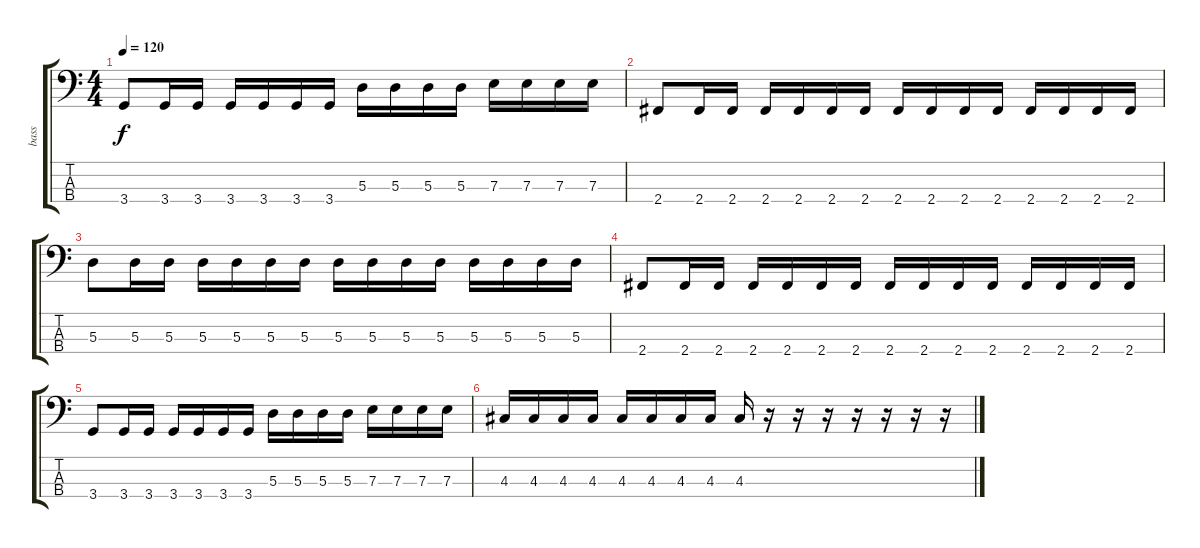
\track ("bass" "bass") {instrument electricbasspick}
\staff {score tabs}
\tuning (G2 D2 A1 E1) {hide}
\ts (4 4)
\tempo 120
\clef f4
\ks c
3.4.8{dy f} 3.4.16 3.4.16 3.4.16 3.4.16 3.4.16 3.4.16 5.3.16 5.3.16 5.3.16 5.3.16 7.3.16 7.3.16 7.3.16 7.3.16 |
2.4.8 2.4.16 2.4.16 2.4.16 2.4.16 2.4.16 2.4.16 2.4.16 2.4.16 2.4.16 2.4.16 2.4.16 2.4.16 2.4.16 2.4.16 |
5.3.8 5.3.16 5.3.16 5.3.16 5.3.16 5.3.16 5.3.16 5.3.16 5.3.16 5.3.16 5.3.16 5.3.16 5.3.16 5.3.16 5.3.16 |
2.4.8 2.4.16 2.4.16 2.4.16 2.4.16 2.4.16 2.4.16 2.4.16 2.4.16 2.4.16 2.4.16 2.4.16 2.4.16 2.4.16 2.4.16 |
3.4.8 3.4.16 3.4.16 3.4.16 3.4.16 3.4.16 3.4.16 5.3.16 5.3.16 5.3.16 5.3.16 7.3.16 7.3.16 7.3.16 7.3.16 |
4.3.16 4.3.16 4.3.16 4.3.16 4.3.16 4.3.16 4.3.16 4.3.16 4.3.16 r.16 r.16 r.16 r.16 r.16 r.16 r.16
